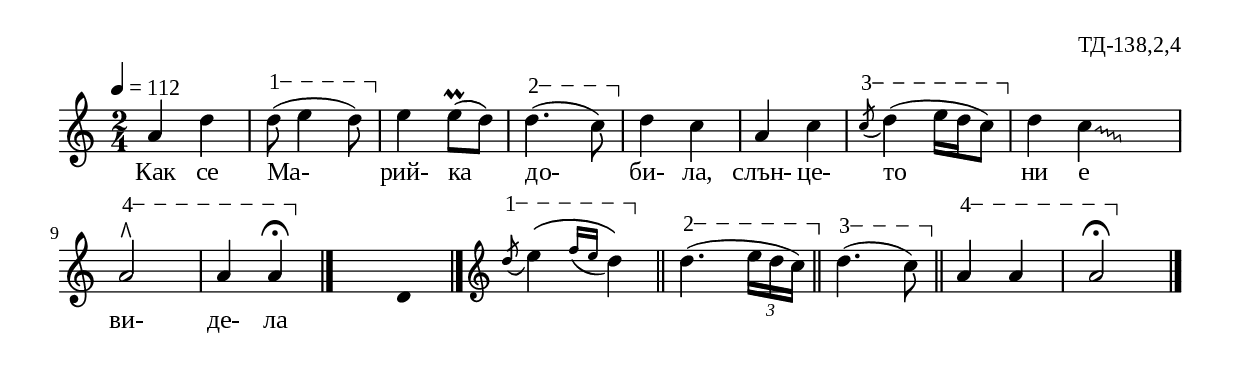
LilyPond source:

%{
TD_138_2_04
%}

\include "td-preamble.ly"

\score {
\relative c'' {
 \tempo 4 = 112
  \time 2/4
a4 d | 
\varA
d8\startTextSpan( e4 d8\stopTextSpan) |
e4 e8\prall([ d]) | 
\varB
d4.\startTextSpan( c8\stopTextSpan) | 
d4 c | a c | 
\varC
\acciaccatura c8\startTextSpan d4( e16[ d c8\stopTextSpan]) | 
\override Glissando #'style = #'zigzag
\set Score.measureLength = #(ly:make-moment 3 4)
d4 c\glissando \hideNotes g \unHideNotes  |
\set Score.measureLength = #(ly:make-moment 2 4)
\varD
 a2\startTextSpan^\rtoe | a4 a\stopTextSpan\fermata 
 \bar "|." 
 s4 \fixB d,4 \fixC
  \bar "|." 
\endm  
\varA
\acciaccatura d'8\startTextSpan e4\( \acciaccatura { f16[ e] } d4\stopTextSpan\) \bar "||"
\varB
d4.\startTextSpan( \times 2/3 { e16[ d c\stopTextSpan]) }  \bar "||"
\varC
d4.\startTextSpan( c8\stopTextSpan)  \bar "||"
\varD
 a4\startTextSpan  a | a2\stopTextSpan\fermata 
\bar "|." 
}
\addlyrics { Как се Ма- рий- ка до- би- ла, слън- це- то ни е " " ви- де- ла }
%
\layout {
  indent = #0
  line-width = 190\mm
  ragged-right=##f
}
%
\midi { 
	\context {
		\Score
		tempoWholesPerMinute = #(ly:make-moment 112 4)
		}
	}
}
%
\header{
  opus = "ТД-138,2,4"
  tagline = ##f
}


